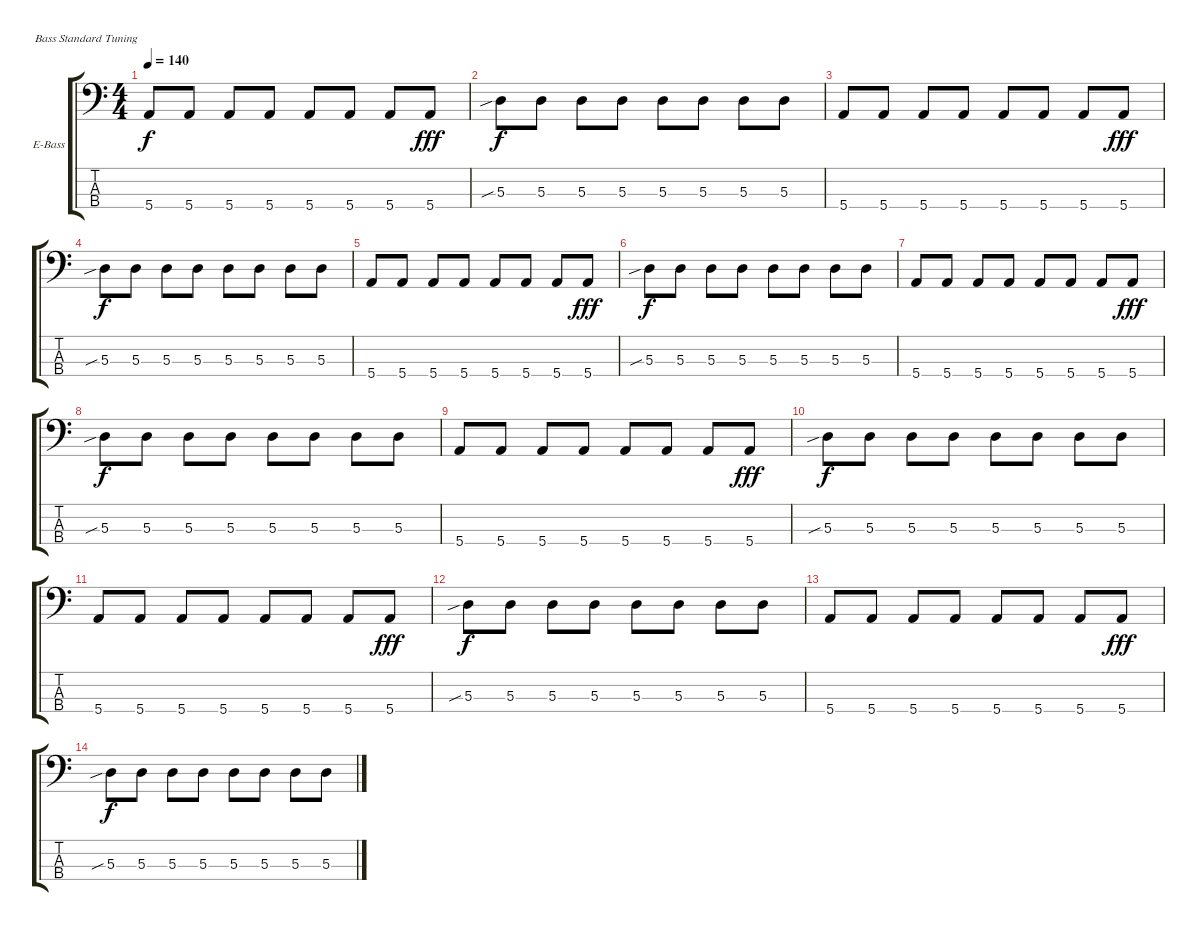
\bracketExtendMode groupsimilarinstruments
\firstSystemTrackNameOrientation horizontal
\otherSystemsTrackNameOrientation horizontal
\track ("Cliff Williams" "E-Bass") {instrument electricbasspick}
\staff {score tabs}
\tuning (G2 D2 A1 E1)
\ts (4 4)
\tempo 140
\clef f4
\ks c
5.4.8{dy f} 5.4.8 5.4.8 5.4.8 5.4.8 5.4.8 5.4.8 5.4.8{dy fff} |
5.3{sib}.8{dy f} 5.3.8 5.3.8 5.3.8 5.3.8 5.3.8 5.3.8 5.3.8 |
5.4.8 5.4.8 5.4.8 5.4.8 5.4.8 5.4.8 5.4.8 5.4.8{dy fff} |
5.3{sib}.8{dy f} 5.3.8 5.3.8 5.3.8 5.3.8 5.3.8 5.3.8 5.3.8 |
5.4.8 5.4.8 5.4.8 5.4.8 5.4.8 5.4.8 5.4.8 5.4.8{dy fff} |
5.3{sib}.8{dy f} 5.3.8 5.3.8 5.3.8 5.3.8 5.3.8 5.3.8 5.3.8 |
5.4.8 5.4.8 5.4.8 5.4.8 5.4.8 5.4.8 5.4.8 5.4.8{dy fff} |
5.3{sib}.8{dy f} 5.3.8 5.3.8 5.3.8 5.3.8 5.3.8 5.3.8 5.3.8 |
5.4.8 5.4.8 5.4.8 5.4.8 5.4.8 5.4.8 5.4.8 5.4.8{dy fff} |
5.3{sib}.8{dy f} 5.3.8 5.3.8 5.3.8 5.3.8 5.3.8 5.3.8 5.3.8 |
5.4.8 5.4.8 5.4.8 5.4.8 5.4.8 5.4.8 5.4.8 5.4.8{dy fff} |
5.3{sib}.8{dy f} 5.3.8 5.3.8 5.3.8 5.3.8 5.3.8 5.3.8 5.3.8 |
5.4.8 5.4.8 5.4.8 5.4.8 5.4.8 5.4.8 5.4.8 5.4.8{dy fff} |
5.3{sib}.8{dy f} 5.3.8 5.3.8 5.3.8 5.3.8 5.3.8 5.3.8 5.3.8
